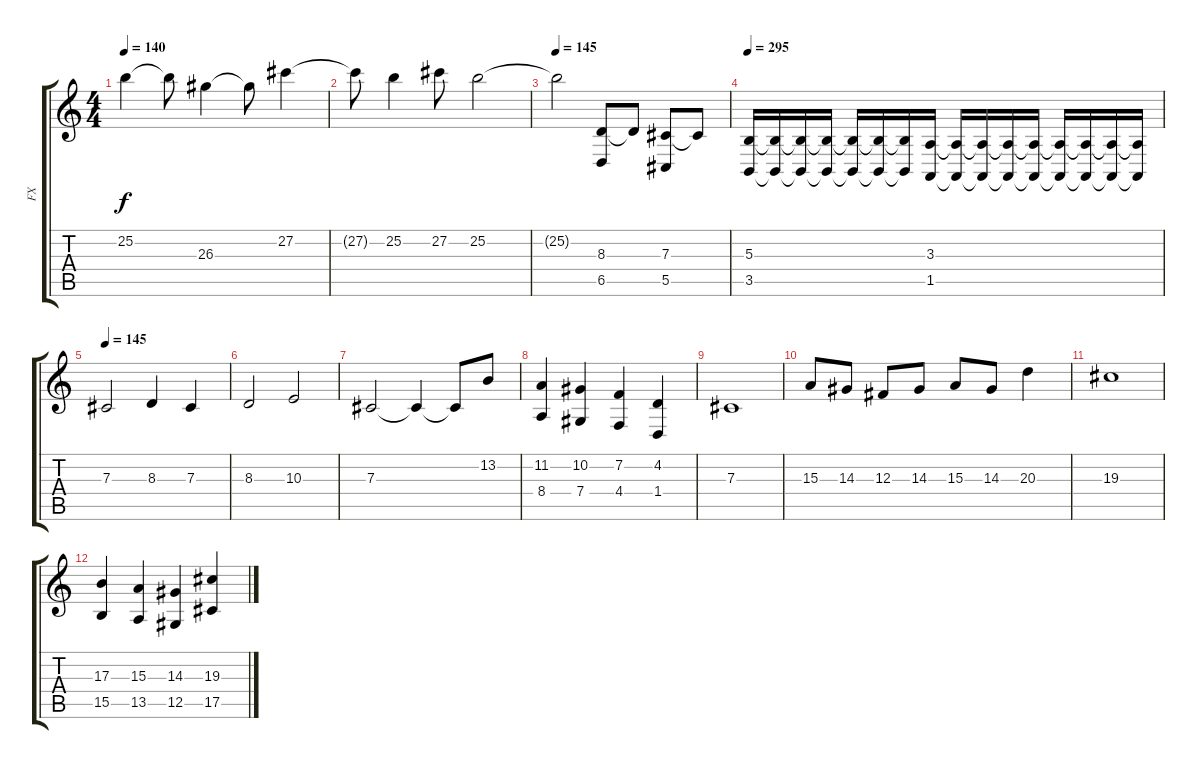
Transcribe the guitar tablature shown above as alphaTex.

\track ("FX" "FX") {instrument rockorgan}
\staff {score tabs}
\tuning (Eb4 Bb3 Gb3 Db3 Ab2 Eb2) {hide}
\ts (4 4)
\tempo 140
\clef g2
\ks c
25.2.4{dy f} 25.2{t}.8 26.3.4 26.3{t}.8 27.2.4 |
27.2{t}.8 25.2.4 27.2.8 25.2.2 |
\tempo 145
25.2{t}.2 (8.3 6.5).8{instrument stringensemble1} 8.3{t}.8 (7.3 5.5).8 7.3{t}.8 |
\tempo 180
\tempo 295
(5.3 3.5).16 (5.3{t} 3.5{t}).16 (5.3{t} 3.5{t}).16 (5.3{t} 3.5{t}).16 (5.3{t} 3.5{t}).16 (5.3{t} 3.5{t}).16 (5.3{t} 3.5{t}).16 (3.3 1.5).16 (3.3{t} 1.5{t}).16 (3.3{t} 1.5{t}).16 (3.3{t} 1.5{t}).16 (3.3{t} 1.5{t}).16 (3.3{t} 1.5{t}).16 (3.3{t} 1.5{t}).16 (3.3{t} 1.5{t}).16 (3.3{t} 1.5{t}).16 |
\tempo 145
7.3.2 8.3.4 7.3.4 |
8.3.2 10.3.2 |
7.3.2 7.3{t}.4 7.3{t}.8 13.2.8 |
(11.2 8.4).4 (10.2 7.4).4 (7.2 4.4).4 (4.2 1.4).4 |
7.3.1 |
15.3.8 14.3.8 12.3.8 14.3.8 15.3.8 14.3.8 20.3.4 |
19.3.1 |
(17.3 15.5).4 (15.3 13.5).4 (14.3 12.5).4 (19.3 17.5).4
